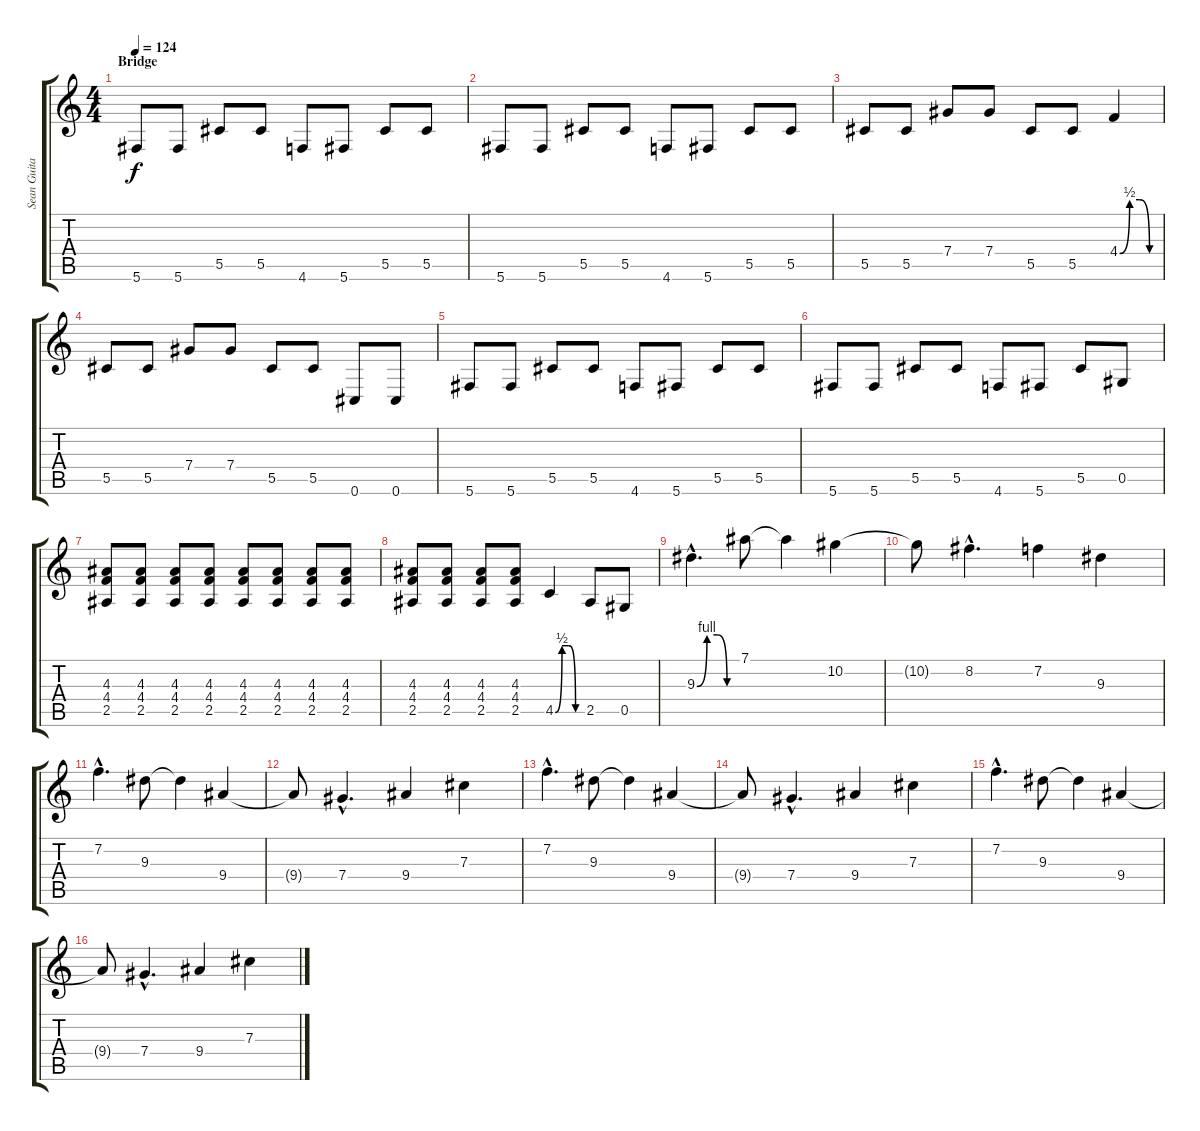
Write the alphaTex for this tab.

\track ("Sean Guitar" "Sean Guita") {instrument electricguitarclean}
\staff {score tabs}
\tuning (Eb4 Bb3 Gb3 Db3 Ab2 Db2) {hide}
\ts (4 4)
\section ("" "Bridge")
\tempo 124
\clef g2
\ks c
5.6.8{dy f} 5.6.8 5.5.8 5.5.8 4.6.8 5.6.8 5.5.8 5.5.8 |
5.6.8 5.6.8 5.5.8 5.5.8 4.6.8 5.6.8 5.5.8 5.5.8 |
5.5.8 5.5.8 7.4.8 7.4.8 5.5.8 5.5.8 4.4{be (custom 0 0 15 2 30 2 45 0 60 0)}.4 |
5.5.8 5.5.8 7.4.8 7.4.8 5.5.8 5.5.8 0.6.8 0.6.8 |
5.6.8 5.6.8 5.5.8 5.5.8 4.6.8 5.6.8 5.5.8 5.5.8 |
5.6.8 5.6.8 5.5.8 5.5.8 4.6.8 5.6.8 5.5.8 0.5.8 |
(4.3 4.4 2.5).8 (4.3 4.4 2.5).8 (4.3 4.4 2.5).8 (4.3 4.4 2.5).8 (4.3 4.4 2.5).8 (4.3 4.4 2.5).8 (4.3 4.4 2.5).8 (4.3 4.4 2.5).8 |
(4.3 4.4 2.5).8 (4.3 4.4 2.5).8 (4.3 4.4 2.5).8 (4.3 4.4 2.5).8 4.5{be (custom 0 0 15 2 30 2 45 0 60 0)}.4 2.5.8 0.5.8 |
9.3{be (custom 0 0 15 4 30 4 45 0 60 0) hac}.4{d} 7.1.8 7.1{t}.4 10.2.4 |
10.2{t}.8 8.2{hac}.4{d} 7.2.4 9.3.4 |
7.2{hac}.4{d} 9.3.8 9.3{t}.4 9.4.4 |
9.4{t}.8 7.4{hac}.4{d} 9.4.4 7.3.4 |
7.2{hac}.4{d} 9.3.8 9.3{t}.4 9.4.4 |
9.4{t}.8 7.4{hac}.4{d} 9.4.4 7.3.4 |
7.2{hac}.4{d} 9.3.8 9.3{t}.4 9.4.4 |
9.4{t}.8 7.4{hac}.4{d} 9.4.4 7.3.4
